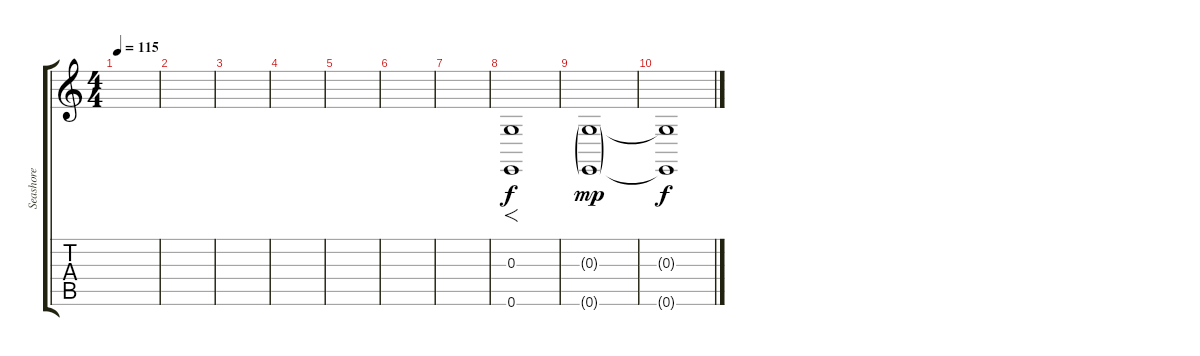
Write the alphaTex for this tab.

\track ("Seashore" "Seashore") {instrument seashore}
\staff {score tabs}
\tuning (E4 B3 G3 D3 A2 E2) {hide}
\ts (4 4)
\tempo 115
\clef g2
\ks c
|
|
|
|
|
|
|
(0.3 0.6).1{f} |
(0.3{g} 0.6{g}).1{dy mp} |
(0.3{t} 0.6{t}).1{dy f}
